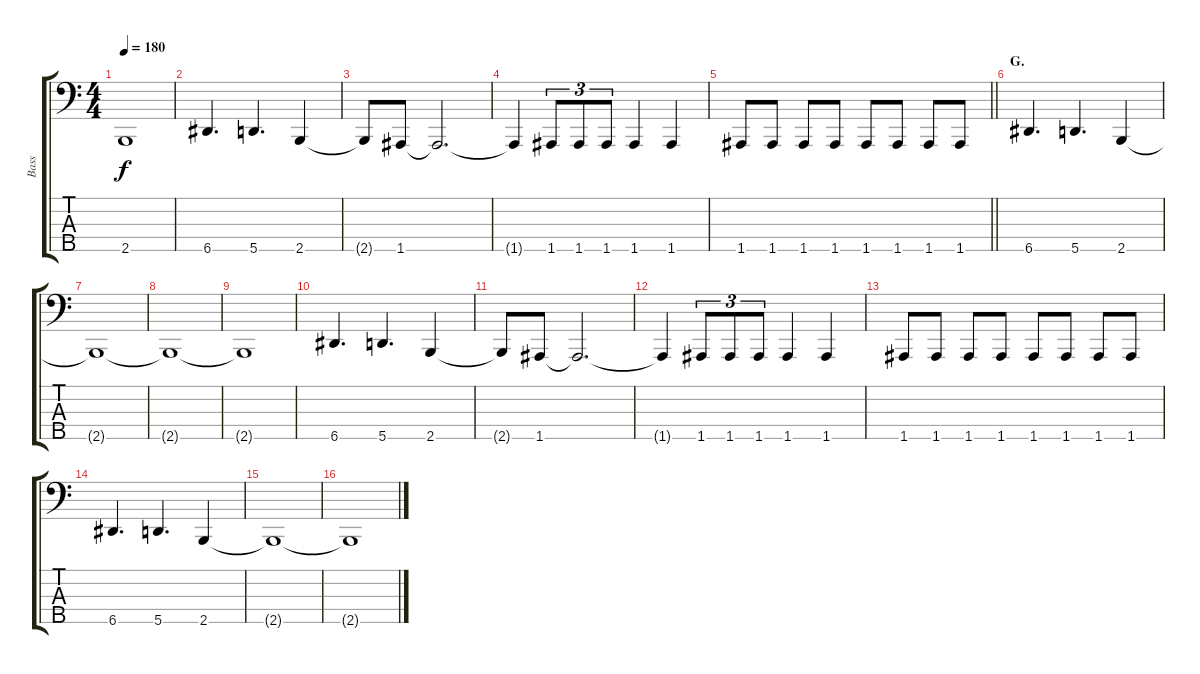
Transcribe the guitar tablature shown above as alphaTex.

\track ("Bass" "Bass") {instrument electricbasspick}
\staff {score tabs}
\tuning (G2 D2 A1 E1 A0) {hide}
\ts (4 4)
\tempo 180
\clef f4
\ks c
2.5{t}.1{dy f} |
6.5.4{d} 5.5.4{d} 2.5.4 |
2.5{t}.8 1.5.8 1.5{t}.2{d} |
1.5{t}.4 1.5.8{tu (3 2)} 1.5.8{tu (3 2)} 1.5.8{tu (3 2)} 1.5.4 1.5.4 |
\barLineRight lightlight
1.5.8 1.5.8 1.5.8 1.5.8 1.5.8 1.5.8 1.5.8 1.5.8 |
\section ("" "G.")
6.5.4{d} 5.5.4{d} 2.5.4 |
2.5{t}.1 |
2.5{t}.1 |
2.5{t}.1 |
6.5.4{d} 5.5.4{d} 2.5.4 |
2.5{t}.8 1.5.8 1.5{t}.2{d} |
1.5{t}.4 1.5.8{tu (3 2)} 1.5.8{tu (3 2)} 1.5.8{tu (3 2)} 1.5.4 1.5.4 |
1.5.8 1.5.8 1.5.8 1.5.8 1.5.8 1.5.8 1.5.8 1.5.8 |
6.5.4{d} 5.5.4{d} 2.5.4 |
2.5{t}.1 |
2.5{t}.1
